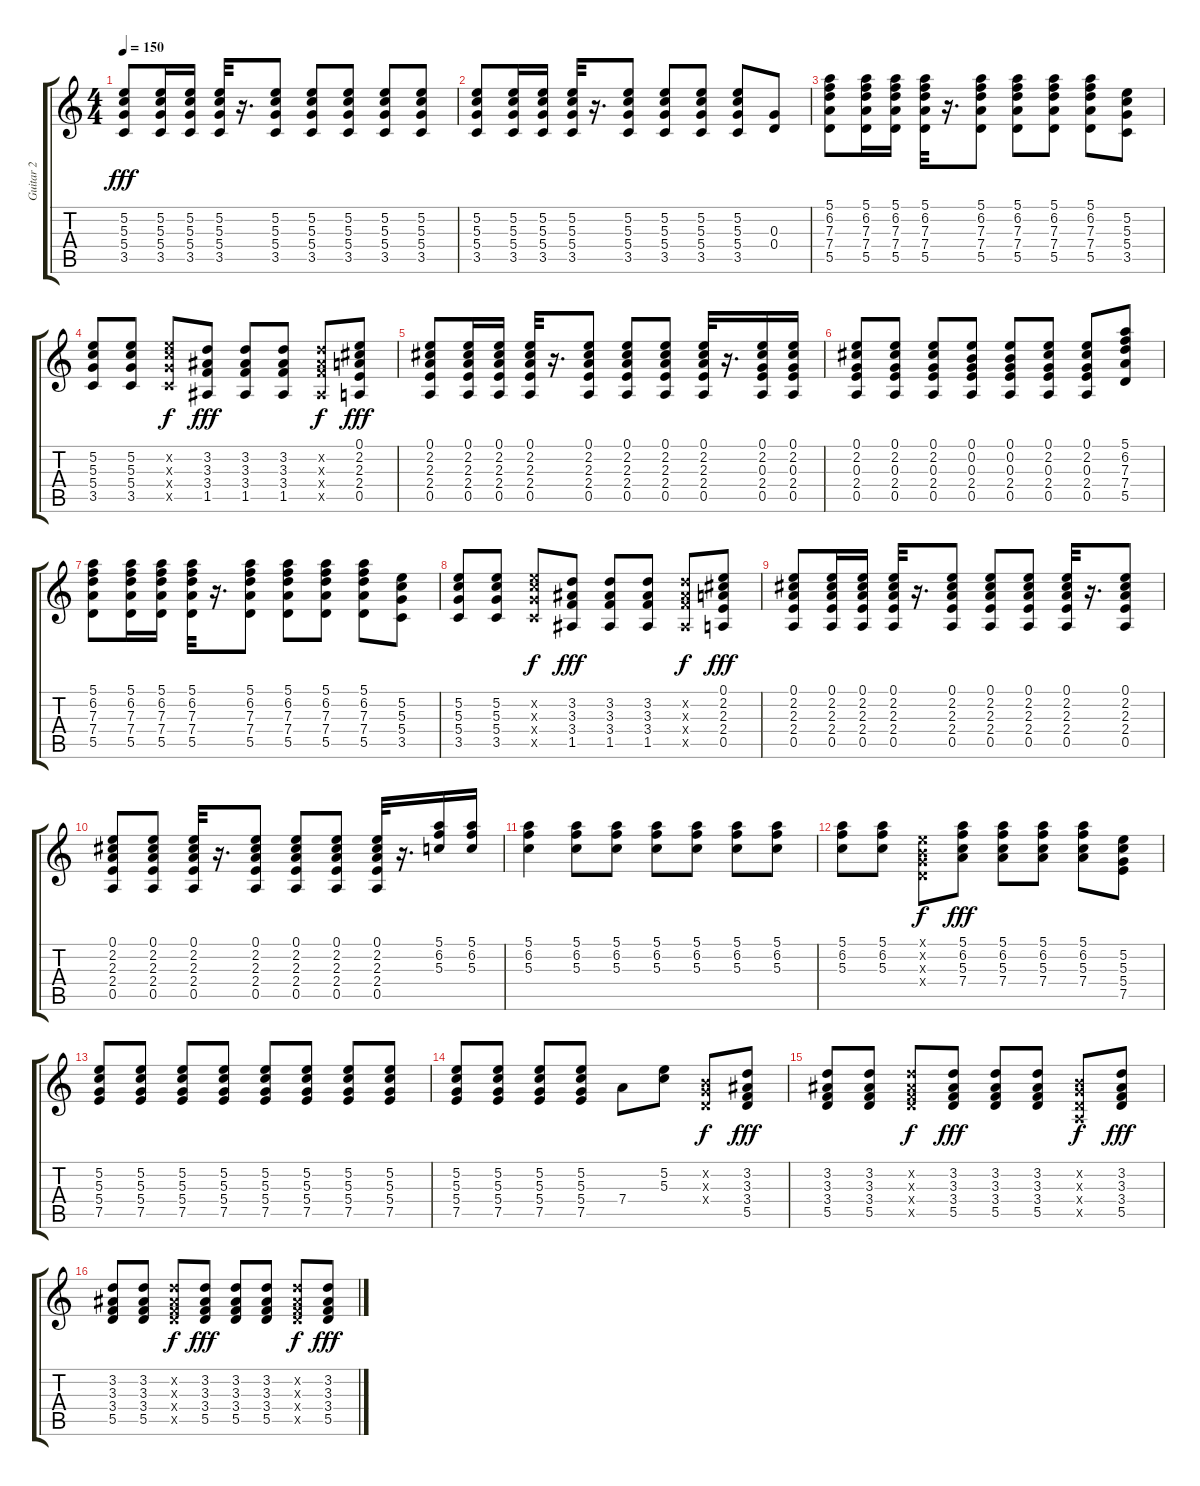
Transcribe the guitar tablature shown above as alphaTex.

\track ("Guitar 2" "Guitar 2") {instrument electricguitarjazz}
\staff {score tabs}
\tuning (E4 B3 G3 D3 A2 E2) {hide}
\ts (4 4)
\tempo 150
\clef g2
\ks c
(5.2 5.3 5.4 3.5).8{dy fff} (5.2 5.3 5.4 3.5).16 (5.2 5.3 5.4 3.5).16 (5.2 5.3 5.4 3.5).32 r.16{d} (5.2 5.3 5.4 3.5).8 (5.2 5.3 5.4 3.5).8 (5.2 5.3 5.4 3.5).8 (5.2 5.3 5.4 3.5).8 (5.2 5.3 5.4 3.5).8 |
(5.2 5.3 5.4 3.5).8 (5.2 5.3 5.4 3.5).16 (5.2 5.3 5.4 3.5).16 (5.2 5.3 5.4 3.5).32 r.16{d} (5.2 5.3 5.4 3.5).8 (5.2 5.3 5.4 3.5).8 (5.2 5.3 5.4 3.5).8 (5.2 5.3 5.4 3.5).8 (0.3 0.4).8 |
(5.1 6.2 7.3 7.4 5.5).8 (5.1 6.2 7.3 7.4 5.5).16 (5.1 6.2 7.3 7.4 5.5).16 (5.1 6.2 7.3 7.4 5.5).32 r.16{d} (5.1 6.2 7.3 7.4 5.5).8 (5.1 6.2 7.3 7.4 5.5).8 (5.1 6.2 7.3 7.4 5.5).8 (5.1 6.2 7.3 7.4 5.5).8 (5.2 5.3 5.4 3.5).8 |
(5.2 5.3 5.4 3.5).8 (5.2 5.3 5.4 3.5).8 (5.2{x} 5.3{x} 5.4{x} 3.5{x}).8{dy f} (3.2 3.3 3.4 1.5).8{dy fff} (3.2 3.3 3.4 1.5).8 (3.2 3.3 3.4 1.5).8 (3.2{x} 3.3{x} 3.4{x} 1.5{x}).8{dy f} (0.1 2.2 2.3 2.4 0.5).8{dy fff} |
(0.1 2.2 2.3 2.4 0.5).8 (0.1 2.2 2.3 2.4 0.5).16 (0.1 2.2 2.3 2.4 0.5).16 (0.1 2.2 2.3 2.4 0.5).32 r.16{d} (0.1 2.2 2.3 2.4 0.5).8 (0.1 2.2 2.3 2.4 0.5).8 (0.1 2.2 2.3 2.4 0.5).8 (0.1 2.2 2.3 2.4 0.5).32 r.16{d} (0.1 2.2 0.3 2.4 0.5).16 (0.1 2.2 0.3 2.4 0.5).16 |
(0.1 2.2 0.3 2.4 0.5).8 (0.1 2.2 0.3 2.4 0.5).8 (0.1 2.2 0.3 2.4 0.5).8 (0.1 0.2 0.3 2.4 0.5).8 (0.1 0.2 0.3 2.4 0.5).8 (0.1 2.2 0.3 2.4 0.5).8 (0.1 2.2 0.3 2.4 0.5).8 (5.1 6.2 7.3 7.4 5.5).8 |
(5.1 6.2 7.3 7.4 5.5).8 (5.1 6.2 7.3 7.4 5.5).16 (5.1 6.2 7.3 7.4 5.5).16 (5.1 6.2 7.3 7.4 5.5).32 r.16{d} (5.1 6.2 7.3 7.4 5.5).8 (5.1 6.2 7.3 7.4 5.5).8 (5.1 6.2 7.3 7.4 5.5).8 (5.1 6.2 7.3 7.4 5.5).8 (5.2 5.3 5.4 3.5).8 |
(5.2 5.3 5.4 3.5).8 (5.2 5.3 5.4 3.5).8 (5.2{x} 5.3{x} 5.4{x} 3.5{x}).8{dy f} (3.2 3.3 3.4 1.5).8{dy fff} (3.2 3.3 3.4 1.5).8 (3.2 3.3 3.4 1.5).8 (3.2{x} 3.3{x} 3.4{x} 1.5{x}).8{dy f} (0.1 2.2 2.3 2.4 0.5).8{dy fff} |
(0.1 2.2 2.3 2.4 0.5).8 (0.1 2.2 2.3 2.4 0.5).16 (0.1 2.2 2.3 2.4 0.5).16 (0.1 2.2 2.3 2.4 0.5).32 r.16{d} (0.1 2.2 2.3 2.4 0.5).8 (0.1 2.2 2.3 2.4 0.5).8 (0.1 2.2 2.3 2.4 0.5).8 (0.1 2.2 2.3 2.4 0.5).32 r.16{d} (0.1 2.2 2.3 2.4 0.5).8 |
(0.1 2.2 2.3 2.4 0.5).8 (0.1 2.2 2.3 2.4 0.5).8 (0.1 2.2 2.3 2.4 0.5).32 r.16{d} (0.1 2.2 2.3 2.4 0.5).8 (0.1 2.2 2.3 2.4 0.5).8 (0.1 2.2 2.3 2.4 0.5).8 (0.1 2.2 2.3 2.4 0.5).32 r.16{d} (5.1 6.2 5.3).16 (5.1 6.2 5.3).16 |
(5.1 6.2 5.3).4 (5.1 6.2 5.3).8 (5.1 6.2 5.3).8 (5.1 6.2 5.3).8 (5.1 6.2 5.3).8 (5.1 6.2 5.3).8 (5.1 6.2 5.3).8 |
(5.1 6.2 5.3).8 (5.1 6.2 5.3).8 (0.1{x} 0.2{x} 0.3{x} 0.4{x}).8{dy f} (5.1 6.2 5.3 7.4).8{dy fff} (5.1 6.2 5.3 7.4).8 (5.1 6.2 5.3 7.4).8 (5.1 6.2 5.3 7.4).8 (5.2 5.3 5.4 7.5).8 |
(5.2 5.3 5.4 7.5).8 (5.2 5.3 5.4 7.5).8 (5.2 5.3 5.4 7.5).8 (5.2 5.3 5.4 7.5).8 (5.2 5.3 5.4 7.5).8 (5.2 5.3 5.4 7.5).8 (5.2 5.3 5.4 7.5).8 (5.2 5.3 5.4 7.5).8 |
(5.2 5.3 5.4 7.5).8 (5.2 5.3 5.4 7.5).8 (5.2 5.3 5.4 7.5).8 (5.2 5.3 5.4 7.5).8 7.4.8 (5.2 5.3).8 (0.2{x} 0.3{x} 0.4{x}).8{dy f} (3.2 3.3 3.4 5.5).8{dy fff} |
(3.2 3.3 3.4 5.5).8 (3.2 3.3 3.4 5.5).8 (3.2{x} 3.3{x} 3.4{x} 5.5{x}).8{dy f} (3.2 3.3 3.4 5.5).8{dy fff} (3.2 3.3 3.4 5.5).8 (3.2 3.3 3.4 5.5).8 (0.2{x} 0.3{x} 0.4{x} 0.5{x}).8{dy f} (3.2 3.3 3.4 5.5).8{dy fff} |
(3.2 3.3 3.4 5.5).8 (3.2 3.3 3.4 5.5).8 (3.2{x} 3.3{x} 3.4{x} 5.5{x}).8{dy f} (3.2 3.3 3.4 5.5).8{dy fff} (3.2 3.3 3.4 5.5).8 (3.2 3.3 3.4 5.5).8 (3.2{x} 3.3{x} 3.4{x} 5.5{x}).8{dy f} (3.2 3.3 3.4 5.5).8{dy fff}
